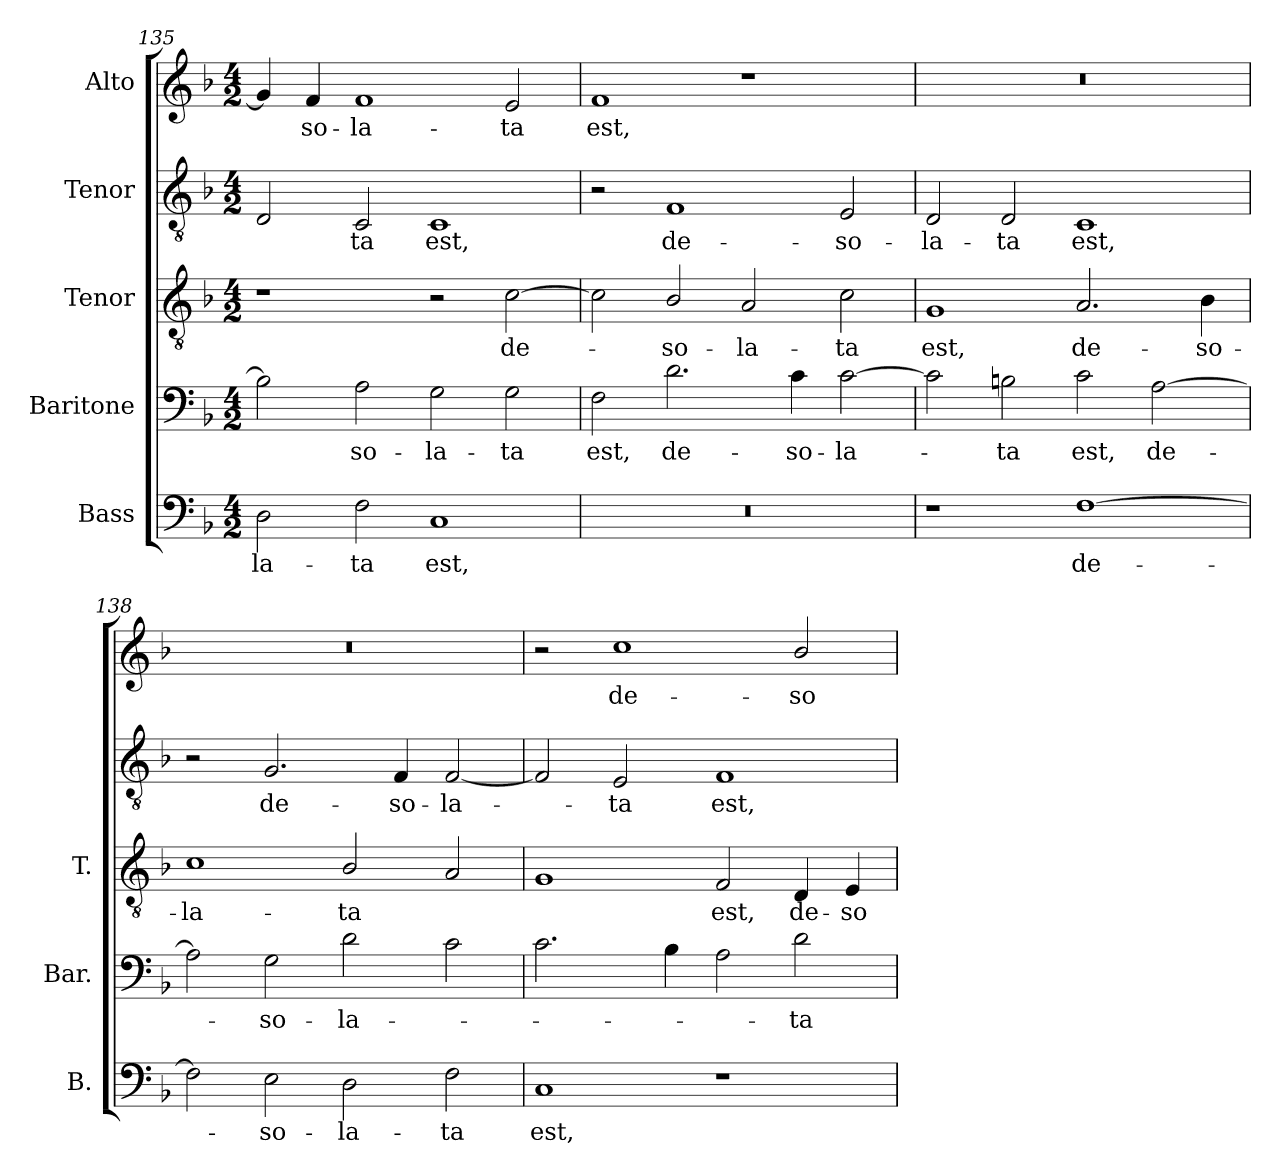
**kern	**text	**kern	**text	**kern	**text	**kern	**text	**kern	**text
*part5	*part5	*part4	*part4	*part3	*part3	*part2	*part2	*part1	*part1
*staff5	*staff5	*staff4	*staff4	*staff3	*staff3	*staff2	*staff2	*staff1	*staff1
*I"Bass	*	*I"Baritone	*	*I"Tenor	*	*I"Tenor	*	*I"Alto	*
*I'B.	*	*I'Bar.	*	*I'T.	*	*	*	*	*
!!LO:PB:g=z
*clefF4	*	*clefF4	*	*clefGv2	*	*clefGv2	*	*clefG2	*
*	*	*	*	*ITrd7c12	*	*	*	*	*
*k[b-]	*	*k[b-]	*	*k[b-]	*	*k[b-]	*	*k[b-]	*
*F:	*	*F:	*	*F:	*	*F:	*	*F:	*
*M4/2	*	*M4/2	*	*M4/2	*	*M4/2	*	*M4/2	*
=135	=135	=135	=135	=135	=135	=135	=135	=135	=135
!	!LO:LY:b:color=#000000	!	!	!	!	!	!	!	!
2Di\	-la-	2B-i\]	.	1r	.	2Di/	.	4gi/]	.
!	!	!	!	!	!	!	!	!	!LO:LY:b:color=#000000
.	.	.	.	.	.	.	.	4fi/	-so-
!	!LO:LY:b:color=#000000	!	!	!	!	!	!	!	!
!	!	!	!LO:LY:b:color=#000000	!	!	!	!	!	!
!	!	!	!	!	!	!	!LO:LY:b:color=#000000	!	!
!	!	!	!	!	!	!	!	!	!LO:LY:b:color=#000000
2Fi\	-ta	2Ai\	-so-	.	.	2Ci/	-ta	1fi	-la-
!	!LO:LY:b:color=#000000	!	!	!	!	!	!	!	!
!	!	!	!LO:LY:b:color=#000000	!	!	!	!	!	!
!	!	!	!	!	!	!	!LO:LY:b:color=#000000	!	!
1Ci	est,	2Gi\	-la-	2r	.	1Ci	est,	.	.
!	!	!	!LO:LY:b:color=#000000	!	!	!	!	!	!
!	!	!	!	!	!LO:LY:b:color=#000000	!	!	!	!
!	!	!	!	!	!	!	!	!	!LO:LY:b:color=#000000
.	.	2Gi\	-ta	[2Ci\	de-	.	.	2ei/	-ta
=136	=136	=136	=136	=136	=136	=136	=136	=136	=136
!LO:N:vis=1	!	!	!	!	!	!	!	!	!
!	!	!	!LO:LY:b:color=#000000	!	!	!	!	!	!
!	!	!	!	!	!	!	!	!	!LO:LY:b:color=#000000
0r	.	2Fi\	est,	2Ci\]	.	2r	.	1fi	est,
!	!	!	!LO:LY:b:color=#000000	!	!	!	!	!	!
!	!	!	!	!	!LO:LY:b:color=#000000	!	!	!	!
!	!	!	!	!	!	!	!LO:LY:b:color=#000000	!	!
.	.	2.di\	de-	2BB-i/	-so-	1Fi	de-	.	.
!	!	!	!	!	!LO:LY:b:color=#000000	!	!	!	!
.	.	.	.	2AAi/	-la-	.	.	1r	.
!	!	!	!LO:LY:b:color=#000000	!	!	!	!	!	!
.	.	4ci\	-so-	.	.	.	.	.	.
!	!	!	!LO:LY:b:color=#000000	!	!	!	!	!	!
!	!	!	!	!	!LO:LY:b:color=#000000	!	!	!	!
!	!	!	!	!	!	!	!LO:LY:b:color=#000000	!	!
.	.	[2ci\	-la-	2Ci\	-ta	2Ei/	-so-	.	.
=137	=137	=137	=137	=137	=137	=137	=137	=137	=137
!	!	!	!	!	!LO:LY:b:color=#000000	!	!	!	!
!	!	!	!	!	!	!	!LO:LY:b:color=#000000	!LO:N:vis=1	!
1r	.	2ci\]	.	1GGi	est,	2Di/	-la-	0r	.
!	!	!	!LO:LY:b:color=#000000	!	!	!	!	!	!
!	!	!	!	!	!	!	!LO:LY:b:color=#000000	!	!
.	.	2Bni\	-ta	.	.	2Di/	-ta	.	.
!	!LO:LY:b:color=#000000	!	!	!	!	!	!	!	!
!	!	!	!LO:LY:b:color=#000000	!	!	!	!	!	!
!	!	!	!	!	!LO:LY:b:color=#000000	!	!	!	!
!	!	!	!	!	!	!	!LO:LY:b:color=#000000	!	!
[1Fi	de-	2ci\	est,	2.AAi/	de-	1Ci	est,	.	.
!	!	!	!LO:LY:b:color=#000000	!	!	!	!	!	!
.	.	[2Ai\	de-	.	.	.	.	.	.
!	!	!	!	!	!LO:LY:b:color=#000000	!	!	!	!
.	.	.	.	4BB-i\	-so-	.	.	.	.
=138	=138	=138	=138	=138	=138	=138	=138	=138	=138
!	!	!	!	!	!LO:LY:b:color=#000000	!	!	!LO:N:vis=1	!
2Fi\]	.	2Ai\]	.	1Ci	-la-	2r	.	0r	.
!	!LO:LY:b:color=#000000	!	!	!	!	!	!	!	!
!	!	!	!LO:LY:b:color=#000000	!	!	!	!	!	!
!	!	!	!	!	!	!	!LO:LY:b:color=#000000	!	!
2Ei\	-so-	2Gi\	-so-	.	.	2.Gi/	de-	.	.
!	!LO:LY:b:color=#000000	!	!	!	!	!	!	!	!
!	!	!	!LO:LY:b:color=#000000	!	!	!	!	!	!
!	!	!	!	!	!LO:LY:b:color=#000000	!	!	!	!
2Di\	-la-	2di\	-la-	2BB-i/	-ta	.	.	.	.
!	!	!	!	!	!	!	!LO:LY:b:color=#000000	!	!
.	.	.	.	.	.	4Fi/	-so-	.	.
!	!LO:LY:b:color=#000000	!	!	!	!	!	!	!	!
!	!	!	!	!	!	!	!LO:LY:b:color=#000000	!	!
2Fi\	-ta	2ci\	.	2AAi/	.	[2Fi/	-la-	.	.
=139	=139	=139	=139	=139	=139	=139	=139	=139	=139
!	!LO:LY:b:color=#000000	!	!	!	!	!	!	!	!
1Ci	est,	2.ci\	.	1GGi	.	2Fi/]	.	2r	.
!	!	!	!	!	!	!	!LO:LY:b:color=#000000	!	!
!	!	!	!	!	!	!	!	!	!LO:LY:b:color=#000000
.	.	.	.	.	.	2Ei/	-ta	1cci	de-
.	.	4B-i\	.	.	.	.	.	.	.
!	!	!	!	!	!LO:LY:b:color=#000000	!	!	!	!
!	!	!	!	!	!	!	!LO:LY:b:color=#000000	!	!
1r	.	2Ai\	.	2FFi/	est,	1Fi	est,	.	.
!	!	!	!LO:LY:b:color=#000000	!	!	!	!	!	!
!	!	!	!	!	!LO:LY:b:color=#000000	!	!	!	!
!	!	!	!	!	!	!	!	!	!LO:LY:b:color=#000000
.	.	2di\	-ta	4DDi/	de-	.	.	2b-i/	-so-
!	!	!	!	!	!LO:LY:b:color=#000000	!	!	!	!
.	.	.	.	4EEi/	-so-	.	.	.	.
=	=	=	=	=	=	=	=	=	=
*-	*-	*-	*-	*-	*-	*-	*-	*-	*-
